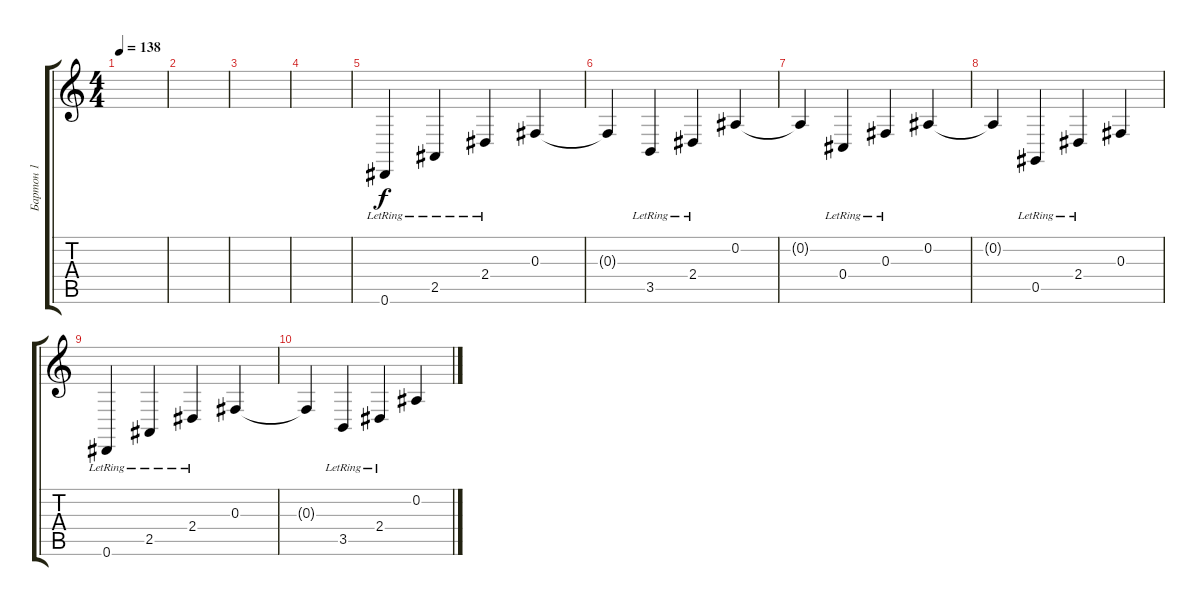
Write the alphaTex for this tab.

\track ("Бартон 1" "Бартон 1") {instrument pad2warm}
\staff {score tabs}
\tuning (Eb4 Bb3 Gb3 Db3 Ab2 Eb2) {hide}
\ts (4 4)
\tempo 138
\clef g2
\ks c
|
|
|
|
0.6{lr}.4{instrument electricguitarclean} 2.5{lr}.4 2.4{lr}.4 0.3.4 |
0.3{t}.4 3.5{lr}.4 2.4{lr}.4 0.2.4 |
0.2{t}.4 0.4{lr}.4 0.3{lr}.4 0.2.4 |
0.2{t}.4 0.5{lr}.4 2.4{lr}.4 0.3.4 |
0.6{lr}.4 2.5{lr}.4 2.4{lr}.4 0.3.4 |
0.3{t}.4 3.5{lr}.4 2.4{lr}.4 0.2.4
